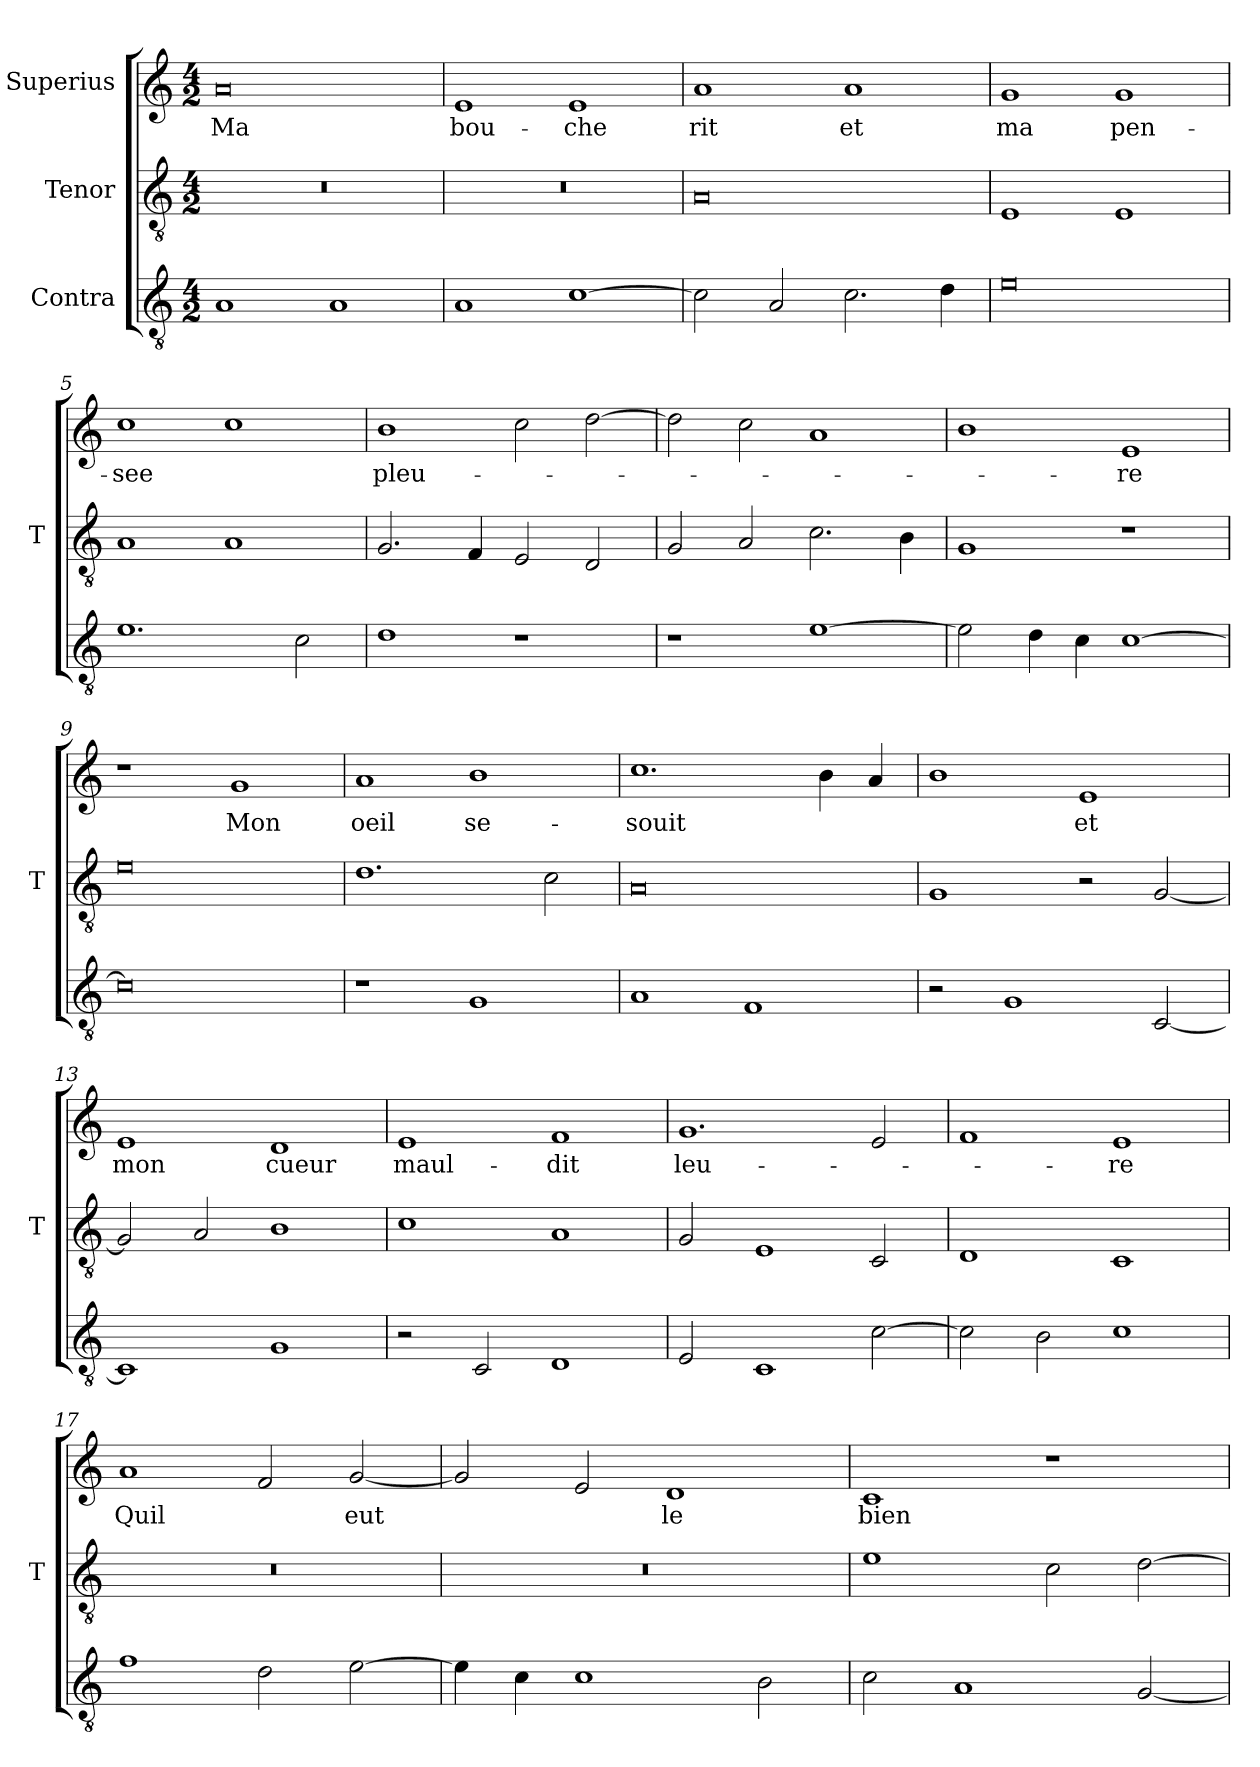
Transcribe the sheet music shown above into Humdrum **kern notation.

**kern	**kern	**kern	**text
*part3	*part2	*part1	*part1
*staff3	*staff2	*staff1	*staff1
*I"Contra	*I"Tenor	*I"Superius	*
*	*I'T	*	*
*clefGv2	*clefGv2	*clefG2	*
*M4/2	*M4/2	*M4/2	*
=1	=1	=1	=1
1A	0r	0a	-Ma
1A	.	.	.
=2	=2	=2	=2
1A	0r	1e	bou-
[1c	.	1e	-che
=3	=3	=3	=3
2c]	0A	1a	-rit
2A	.	.	.
2.c	.	1a	-et
4d	.	.	.
=4	=4	=4	=4
0e	1E	1g	-ma
.	1E	1g	pen-
=5	=5	=5	=5
1.e	1A	1cc	-see
.	1A	1cc	.
2c	.	.	.
=6	=6	=6	=6
1d	2.G	1b	pleu-
.	4F	.	.
1r	2E	2cc	.
.	2D	[2dd	.
=7	=7	=7	=7
1r	2G	2dd]	.
.	2A	2cc	.
[1e	2.c	1a	.
.	4B	.	.
=8	=8	=8	=8
2e]	1G	1b	.
4d	.	.	.
4c	.	.	.
[1c	1r	1e	-re
=9	=9	=9	=9
0c]	0e	1r	.
.	.	1g	-Mon
=10	=10	=10	=10
1r	1.d	1a	-oeil
1G	.	1b	se-
.	2c	.	.
=11	=11	=11	=11
1A	0A	1.cc	-souit
1F	.	.	.
.	.	4b	.
.	.	4a	.
=12	=12	=12	=12
2r	1G	1b	.
1G	.	.	.
.	2r	1e	-et
[2C	[2G	.	.
=13	=13	=13	=13
1C]	2G]	1e	-mon
.	2A	.	.
1G	1B	1d	-cueur
=14	=14	=14	=14
2r	1c	1e	maul-
2C	.	.	.
1D	1A	1f	-dit
=15	=15	=15	=15
2E	2G	1.g	leu-
1C	1E	.	.
[2c	2C	2e	.
=16	=16	=16	=16
2c]	1D	1f	.
2B	.	.	.
1c	1C	1e	-re
=17	=17	=17	=17
1f	0r	1a	-Quil
2d	.	2f	.
[2e	.	[2g	-eut
=18	=18	=18	=18
4e]	0r	2g]	.
4c	.	.	.
1c	.	2e	.
.	.	1d	-le
2B	.	.	.
=19	=19	=19	=19
2c	1e	1c	-bien
1A	.	.	.
.	2c	1r	.
[2G	[2d	.	.
=	=	=	=
*-	*-	*-	*-
